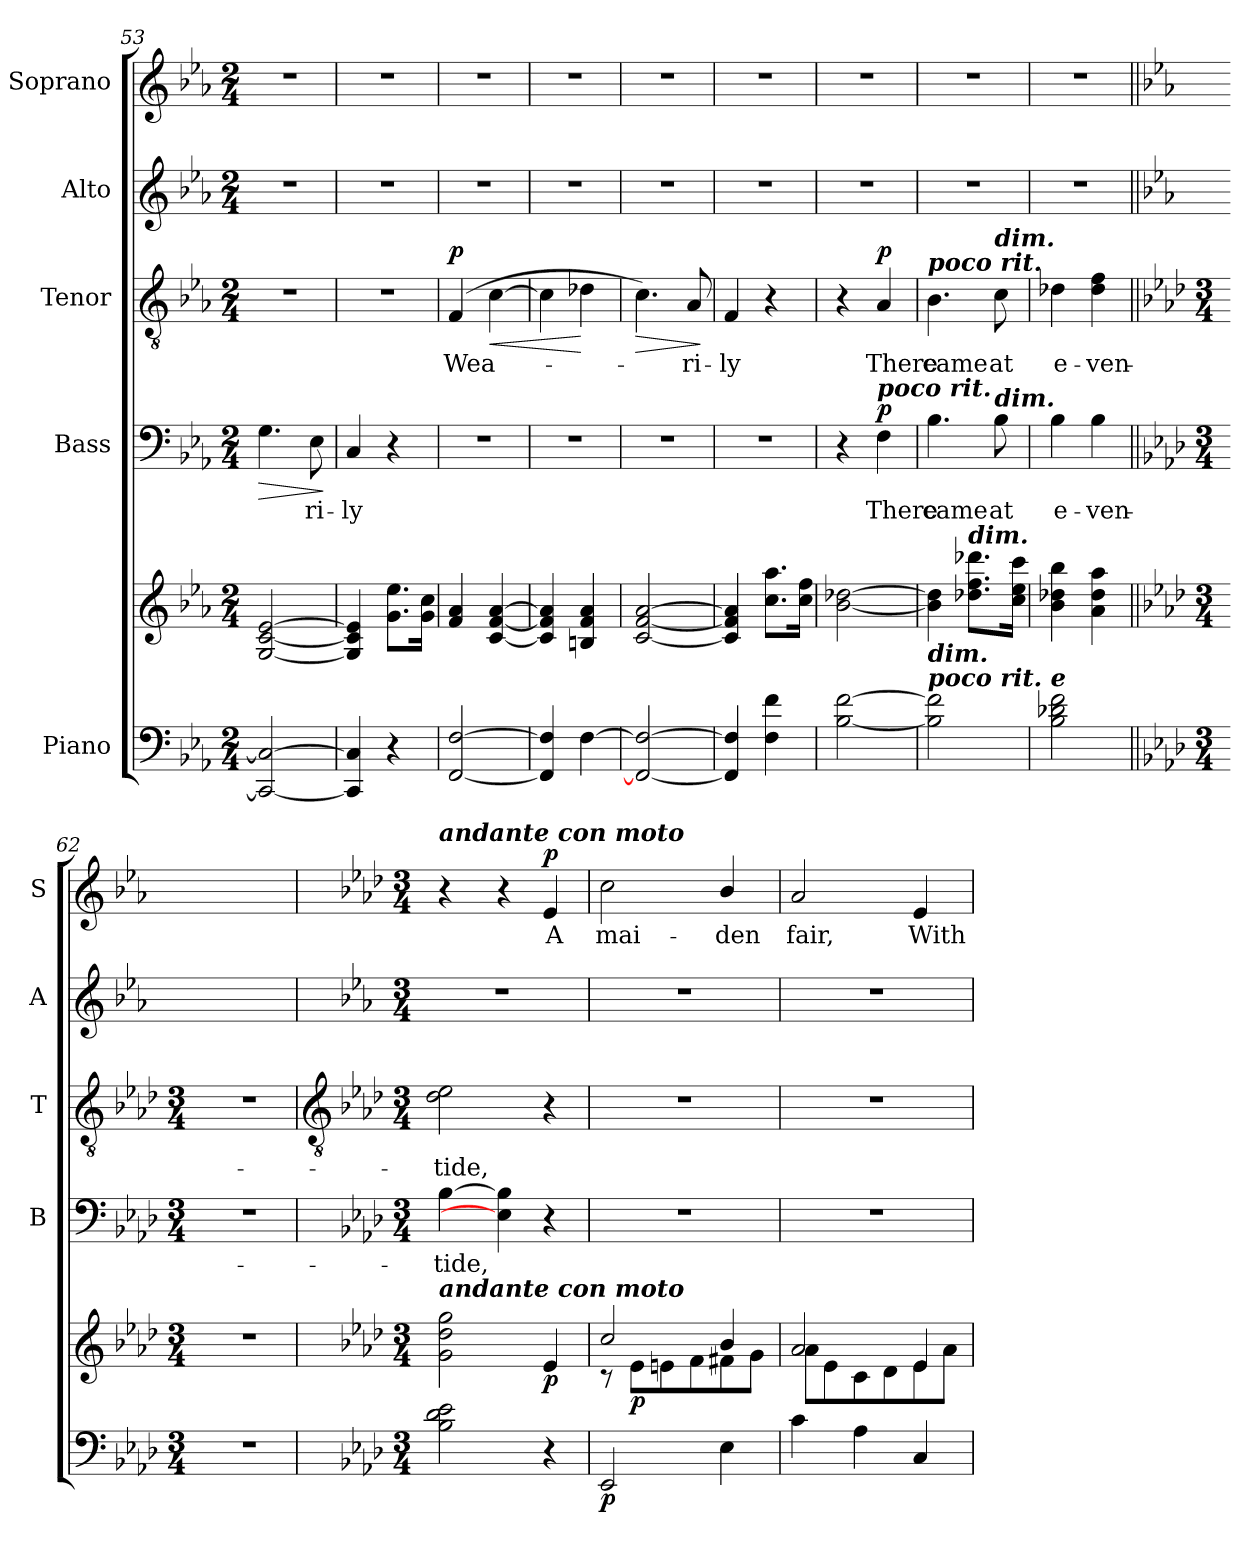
**kern	**kern	**dynam	**kern	**text	**dynam	**kern	**text	**dynam	**kern	**kern	**text	**dynam
*part5	*part5	*part5	*part4	*part4	*part4	*part3	*part3	*part3	*part2	*part1	*part1	*part1
*staff6	*staff5	*staff5/6	*staff4	*staff4	*staff4	*staff3	*staff3	*staff3	*staff2	*staff1	*staff1	*staff1
*I"Piano	*	*	*I"Bass	*	*	*I"Tenor	*	*	*I"Alto	*I"Soprano	*	*
*	*	*	*I'B	*	*	*I'T	*	*	*I'A	*I'S	*	*
*clefF4	*clefG2	*	*clefF4	*	*	*clefGv2	*	*	*clefG2	*clefG2	*	*
*k[b-e-a-]	*k[b-e-a-]	*	*k[b-e-a-]	*	*	*k[b-e-a-]	*	*	*k[b-e-a-]	*k[b-e-a-]	*	*
*E-:	*E-:	*	*E-:	*	*	*E-:	*	*	*E-:	*E-:	*	*
*M2/4	*M2/4	*	*M2/4	*	*	*M2/4	*	*	*M2/4	*M2/4	*	*
=53	=53	=53	=53	=53	=53	=53	=53	=53	=53	=53	=53	=53
!	!	!	!	!	!LO:HP:b	!LO:N:vis=1	!	!	!	!	!	!
2CC_ 2C_	[2G [2c [2e-	.	4.G	.	>	2r	.	.	2r	2r	.	.
!	!	!	!	!LO:LY:b	!	!	!	!	!	!	!	!
.	.	.	8E-	ri-	.	.	.	.	.	.	.	.
.	.	.	.	.	]	.	.	.	.	.	.	.
=54	=54	=54	=54	=54	=54	=54	=54	=54	=54	=54	=54	=54
!	!	!	!	!LO:LY:b	!	!LO:N:vis=1	!	!	!	!	!	!
4CC] 4C]	4G] 4c] 4e-]	.	4C	-ly	.	2r	.	.	2r	2r	.	.
4r	8.g 8.ee-L	.	4r	.	.	.	.	.	.	.	.	.
.	16g 16ccJ	.	.	.	.	.	.	.	.	.	.	.
=55	=55	=55	=55	=55	=55	=55	=55	=55	=55	=55	=55	=55
!	!	!	!LO:N:vis=1	!	!	!	!LO:LY:b	!LO:DY:b	!	!	!	!
[2FF [2F	4f 4a-	.	2r	.	.	(>4F	Wea-	p	2r	2r	.	.
!	!	!	!	!	!	!	!	!LO:HP:b	!	!	!	!
.	[4c [4f [4a-	.	.	.	.	[4c	.	<	.	.	.	.
=56	=56	=56	=56	=56	=56	=56	=56	=56	=56	=56	=56	=56
!	!	!	!LO:N:vis=1	!	!	!	!	!	!	!	!	!
4FF] 4F]	4c] 4f] 4a-]	.	2r	.	.	4c]	.	.	2r	2r	.	.
[4F	4Bn 4f 4a-	.	.	.	.	4d-X	.	[	.	.	.	.
=57	=57	=57	=57	=57	=57	=57	=57	=57	=57	=57	=57	=57
!	!	!	!LO:N:vis=1	!	!	!	!	!LO:HP:b	!	!	!	!
2FF_ 2F_	[2c [2f [2a-	.	2r	.	.	4.c)	.	>	2r	2r	.	.
!	!	!	!	!	!	!	!LO:LY:b	!	!	!	!	!
.	.	.	.	.	.	8A-	ri-	.	.	.	.	.
.	.	.	.	.	.	.	.	]	.	.	.	.
=58	=58	=58	=58	=58	=58	=58	=58	=58	=58	=58	=58	=58
!	!	!	!LO:N:vis=1	!	!	!	!LO:LY:b	!	!	!	!	!
4FF] 4F]	4c] 4f] 4a-]	.	2r	.	.	4F	-ly	.	2r	2r	.	.
4F 4f	8.cc 8.aa-L	.	.	.	.	4r	.	.	.	.	.	.
.	16cc 16ffJ	.	.	.	.	.	.	.	.	.	.	.
=59	=59	=59	=59	=59	=59	=59	=59	=59	=59	=59	=59	=59
[2B- [2f	[2b- [2dd-X	.	4r	.	.	4r	.	.	2r	2r	.	.
!	!	!	!LO:TX:a:Bi:t=poco rit.	!	!	!	!	!	!	!	!	!
!	!	!	!	!LO:LY:b	!LO:DY:b	!	!LO:LY:b	!LO:DY:b	!	!	!	!
.	.	.	4F	There	p	4A-	There	p	.	.	.	.
=60	=60	=60	=60	=60	=60	=60	=60	=60	=60	=60	=60	=60
!	!	!	!	!	!	!LO:TX:a:Bi:t=poco rit.	!	!	!	!	!	!
!LO:TX:a:Bi:t=poco rit. e	!	!	!	!	!	!	!	!	!	!	!	!
!LO:TX:a:Bi:t=dim.	!	!	!	!	!	!	!	!	!	!	!	!
!	!	!	!	!LO:LY:b	!	!	!LO:LY:b	!	!	!	!	!
2B-] 2f]	4b-] 4dd-]	.	4.B-	came	.	4.B-	came	.	2r	2r	.	.
!	!LO:TX:a:Bi:t=dim.	!	!	!	!	!	!	!	!	!	!	!
.	8.dd- 8.ff 8.ddd-XL	.	.	.	.	.	.	.	.	.	.	.
!	!	!	!	!	!	!LO:TX:a:Bi:t=dim.	!	!	!	!	!	!
!	!	!	!LO:TX:a:Bi:t=dim.	!	!	!	!	!	!	!	!	!
!	!	!	!	!LO:LY:b	!	!	!LO:LY:b	!	!	!	!	!
.	.	.	8B-	at	.	8c	at	.	.	.	.	.
.	16cc 16ee- 16cccJ	.	.	.	.	.	.	.	.	.	.	.
=61	=61	=61	=61	=61	=61	=61	=61	=61	=61	=61	=61	=61
!	!	!	!	!LO:LY:b	!	!	!LO:LY:b	!	!	!	!	!
2B- 2d-X 2f	4b- 4dd-X 4bb-	.	4B-	e-	.	4d-X	e-	.	2r	2r	.	.
!	!	!	!	!LO:LY:b	!	!	!LO:LY:b	!	!	!	!	!
.	4a- 4dd- 4aa-	.	4B-	-ven-	.	4d- 4f	-ven-	.	.	.	.	.
=62||	=62||	=62||	=62||	=62||	=62||	=62||	=62||	=62||	=62||	=62||	=62||	=62||
*k[b-e-a-d-]	*k[b-e-a-d-]	*	*k[b-e-a-d-]	*	*	*k[b-e-a-d-]	*	*	*	*	*	*
*A-:	*A-:	*	*A-:	*	*	*A-:	*	*	*	*	*	*
*M3/4	*M3/4	*	*M3/4	*	*	*M3/4	*	*	*	*	*	*
2.r	2.r	.	2.r	.	.	2.r	.	.	2.ryy	2.ryy	.	.
!!LO:LB:g=z
=63	=63	=63	=63	=63	=63	=63	=63	=63	=63	=63	=63	=63
*	*	*	*	*	*	*clefGv2	*	*	*	*	*	*
*	*	*	*	*	*	*	*	*	*	*k[b-e-a-d-]	*	*
*	*	*	*	*	*	*	*	*	*	*A-:	*	*
*M3/4	*M3/4	*	*M3/4	*	*	*M3/4	*	*	*M3/4	*M3/4	*	*
*	*MM100	*	*	*	*	*	*	*	*	*	*	*
*	*^	*	*	*	*	*	*	*	*	*	*	*
!	!	!	!	!	!	!	!	!	!	!	!LO:TX:a:Bi:t=andante con moto	!	!
!	!LO:TX:a:Bi:t=andante con moto	!	!	!	!	!	!	!	!	!	!	!	!
!	!	!LO:N:vis=1	!	!	!LO:LY:b	!	!	!LO:LY:b	!	!	!	!	!
2B- 2d- 2e-	2g\ 2dd-\ 2gg\	2.ryy	.	[4B-	-tide,	.	2d- 2e-	-tide,	.	2.r	4r	.	.
.	.	.	.	4E-] 4B-]	.	.	.	.	.	.	4r	.	.
!	!	!	!LO:DY:b	!	!	!	!	!	!	!	!	!LO:LY:b	!LO:DY:b
4r	4e-/	.	p	4r	.	.	4r	.	.	.	4e-	A	p
=64	=64	=64	=64	=64	=64	=64	=64	=64	=64	=64	=64	=64	=64
!	!	!	!LO:DY:b=2	!LO:N:vis=1	!	!	!LO:N:vis=1	!	!	!	!	!LO:LY:b	!
2EE-	2cc/	8r	p	2.r	.	.	2.r	.	.	2.r	2cc	mai-	.
!	!	!	!LO:DY:b	!	!	!	!	!	!	!	!	!	!
.	.	8e-\L	p	.	.	.	.	.	.	.	.	.	.
.	.	8en\	.	.	.	.	.	.	.	.	.	.	.
.	.	8f\	.	.	.	.	.	.	.	.	.	.	.
!	!	!	!	!	!	!	!	!	!	!	!	!LO:LY:b	!
4E-	4b-/	8f#X\	.	.	.	.	.	.	.	.	4b-/	-den	.
.	.	8g\J	.	.	.	.	.	.	.	.	.	.	.
=65	=65	=65	=65	=65	=65	=65	=65	=65	=65	=65	=65	=65	=65
!	!	!	!	!LO:N:vis=1	!	!	!LO:N:vis=1	!	!	!	!	!LO:LY:b	!
4c	2a-/	8a-\L	.	2.r	.	.	2.r	.	.	2.r	2a-	fair,	.
.	.	8e-\	.	.	.	.	.	.	.	.	.	.	.
4A-	.	8c\	.	.	.	.	.	.	.	.	.	.	.
.	.	8d-\	.	.	.	.	.	.	.	.	.	.	.
!	!	!	!	!	!	!	!	!	!	!	!	!LO:LY:b	!
4C	4e-/	8e-\	.	.	.	.	.	.	.	.	4e-	With	.
.	.	8a-\J	.	.	.	.	.	.	.	.	.	.	.
*	*v	*v	*	*	*	*	*	*	*	*	*	*	*
=	=	=	=	=	=	=	=	=	=	=	=	=
*-	*-	*-	*-	*-	*-	*-	*-	*-	*-	*-	*-	*-
